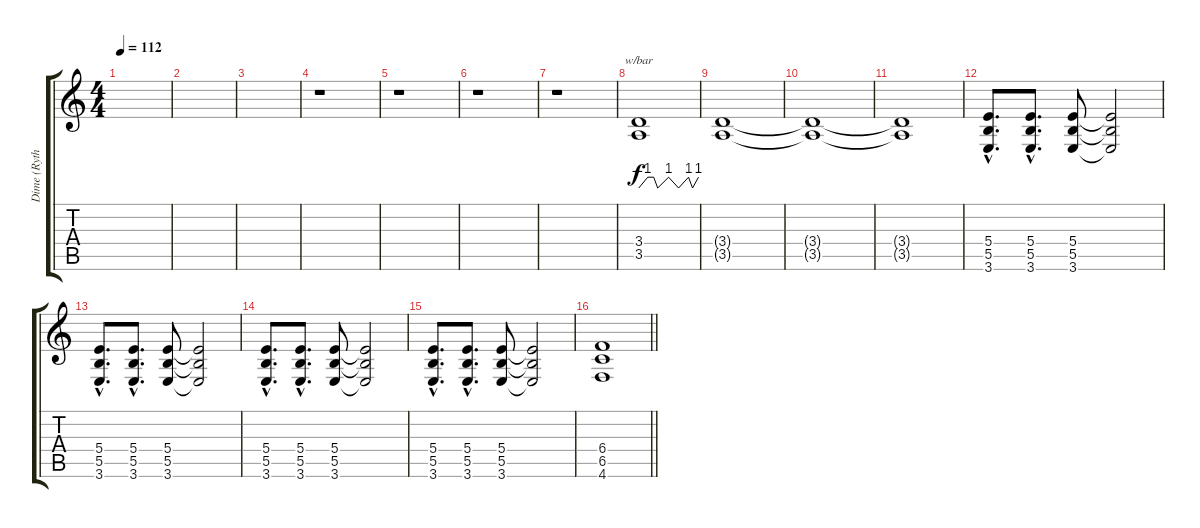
\track ("Dime (Rythm)" "Dime (Ryth") {instrument distortionguitar}
\staff {score tabs}
\tuning (Db4 Ab3 E3 B2 Gb2 Db2) {hide}
\ts (4 4)
\tempo 112
\clef g2
\ks c
|
|
|
r.1 |
r.1 |
r.1 |
r.1 |
(3.4 3.5).1{tbe (custom default 0 0 9 4 15 4 19 0 30 4 40 0 50 4 54 0 60 4)} |
(3.4{t} 3.5{t}).1 |
(3.4{t} 3.5{t}).1 |
(3.4{t} 3.5{t}).1 |
(5.4{hac} 5.5{hac} 3.6{hac}).8{d} (5.4{hac} 5.5{hac} 3.6{hac}).8{d} (5.4 5.5 3.6).8 (5.4{t} 5.5{t} 3.6{t}).2 |
(5.4{hac} 5.5{hac} 3.6{hac}).8{d} (5.4{hac} 5.5{hac} 3.6{hac}).8{d} (5.4 5.5 3.6).8 (5.4{t} 5.5{t} 3.6{t}).2 |
(5.4{hac} 5.5{hac} 3.6{hac}).8{d} (5.4{hac} 5.5{hac} 3.6{hac}).8{d} (5.4 5.5 3.6).8 (5.4{t} 5.5{t} 3.6{t}).2 |
(5.4{hac} 5.5{hac} 3.6{hac}).8{d} (5.4{hac} 5.5{hac} 3.6{hac}).8{d} (5.4 5.5 3.6).8 (5.4{t} 5.5{t} 3.6{t}).2 |
\barLineRight lightlight
(6.4 6.5 4.6).1
